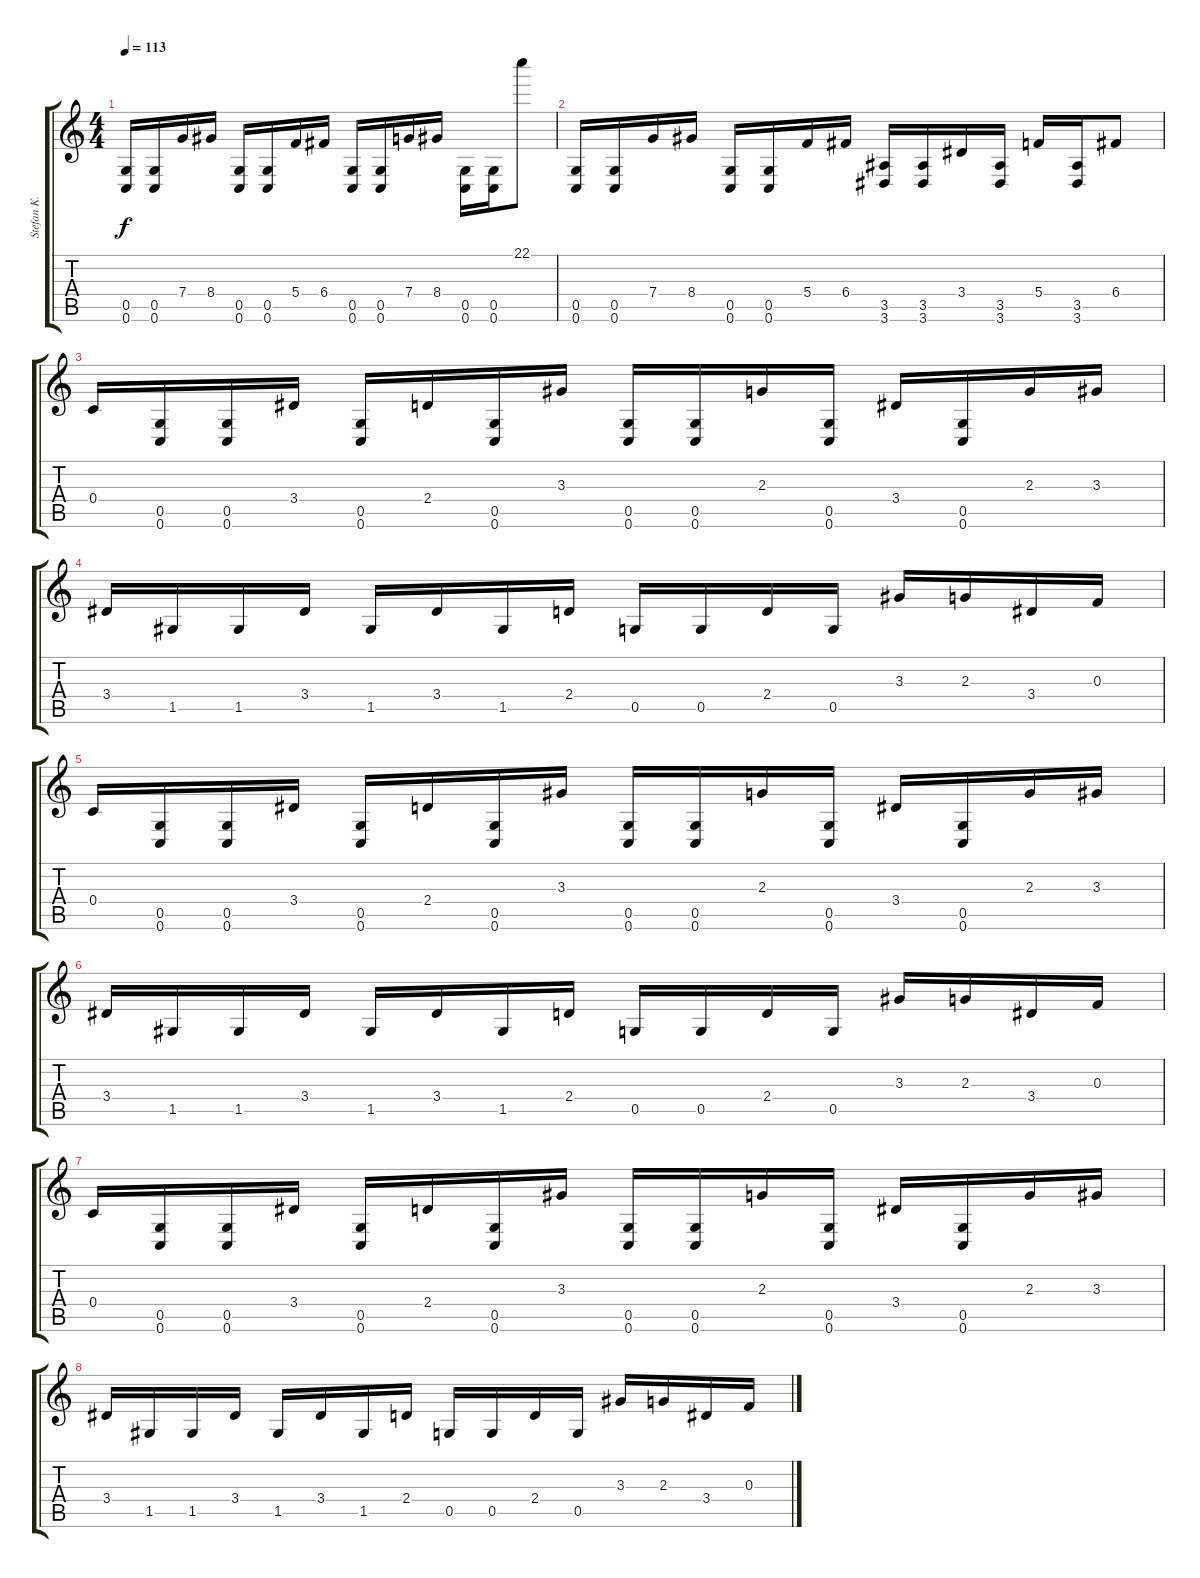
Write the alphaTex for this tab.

\track ("Stefan K." "Stefan K.") {instrument distortionguitar}
\staff {score tabs}
\tuning (D4 A3 F3 C3 G2 C2) {hide}
\ts (4 4)
\tempo 113
\clef g2
\ks c
(0.5 0.6).16{dy f} (0.5 0.6).16 7.4.16 8.4.16 (0.5 0.6).16 (0.5 0.6).16 5.4.16 6.4.16 (0.5 0.6).16 (0.5 0.6).16 7.4.16 8.4.16 (0.5 0.6).16 (0.5 0.6).16 22.1.8 |
(0.5 0.6).16 (0.5 0.6).16 7.4.16 8.4.16 (0.5 0.6).16 (0.5 0.6).16 5.4.16 6.4.16 (3.5 3.6).16 (3.5 3.6).16 3.4.16 (3.5 3.6).16 5.4.16 (3.5 3.6).16 6.4.8 |
0.4.16 (0.5 0.6).16 (0.5 0.6).16 3.4.16 (0.5 0.6).16 2.4.16 (0.5 0.6).16 3.3.16 (0.5 0.6).16 (0.5 0.6).16 2.3.16 (0.5 0.6).16 3.4.16 (0.5 0.6).16 2.3.16 3.3.16 |
3.4.16 1.5.16 1.5.16 3.4.16 1.5.16 3.4.16 1.5.16 2.4.16 0.5.16 0.5.16 2.4.16 0.5.16 3.3.16 2.3.16 3.4.16 0.3.16 |
0.4.16 (0.5 0.6).16 (0.5 0.6).16 3.4.16 (0.5 0.6).16 2.4.16 (0.5 0.6).16 3.3.16 (0.5 0.6).16 (0.5 0.6).16 2.3.16 (0.5 0.6).16 3.4.16 (0.5 0.6).16 2.3.16 3.3.16 |
3.4.16 1.5.16 1.5.16 3.4.16 1.5.16 3.4.16 1.5.16 2.4.16 0.5.16 0.5.16 2.4.16 0.5.16 3.3.16 2.3.16 3.4.16 0.3.16 |
0.4.16 (0.5 0.6).16 (0.5 0.6).16 3.4.16 (0.5 0.6).16 2.4.16 (0.5 0.6).16 3.3.16 (0.5 0.6).16 (0.5 0.6).16 2.3.16 (0.5 0.6).16 3.4.16 (0.5 0.6).16 2.3.16 3.3.16 |
3.4.16 1.5.16 1.5.16 3.4.16 1.5.16 3.4.16 1.5.16 2.4.16 0.5.16 0.5.16 2.4.16 0.5.16 3.3.16 2.3.16 3.4.16 0.3.16
